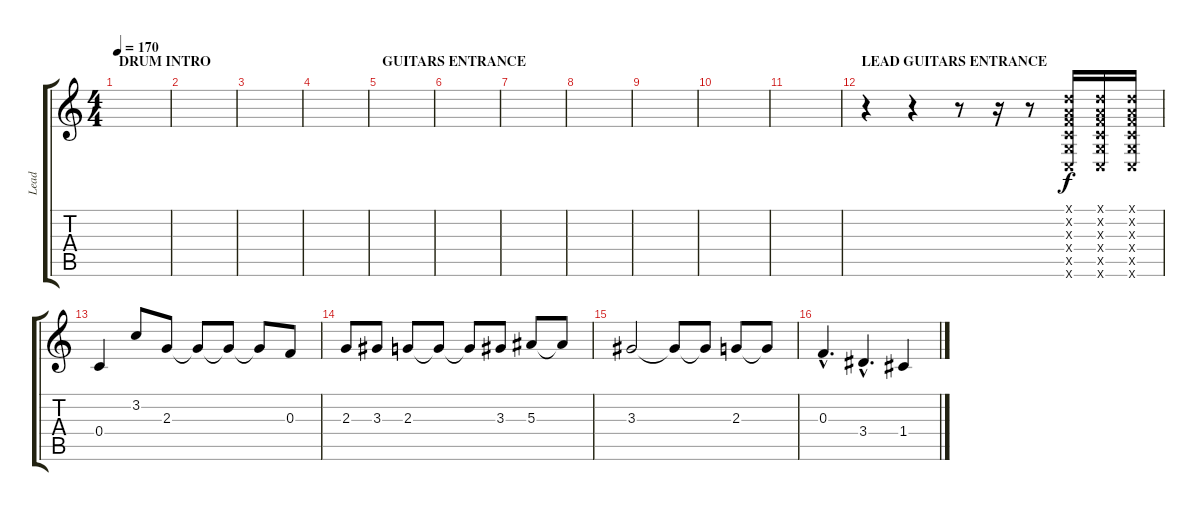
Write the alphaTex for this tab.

\track ("Lead" "Lead") {instrument overdrivenguitar}
\staff {score tabs}
\tuning (D4 A3 F3 C3 G2 C2) {hide}
\ts (4 4)
\section ("" "DRUM INTRO")
\tempo 170
\clef g2
\ks c
|
|
|
|
\section ("" "GUITARS ENTRANCE")
|
|
|
|
|
|
|
\section ("" "LEAD GUITARS ENTRANCE")
r.4 r.4 r.8 r.16 r.8 (0.1{x} 0.2{x} 0.3{x} 0.4{x} 0.5{x} 0.6{x}).16 (0.1{x} 0.2{x} 0.3{x} 0.4{x} 0.5{x} 0.6{x}).16 (0.1{x} 0.2{x} 0.3{x} 0.4{x} 0.5{x} 0.6{x}).16 |
0.4.4{dy f} 3.2.8 2.3.8 2.3{t}.8 2.3{t}.8 2.3{t}.8 0.3.8 |
2.3.8 3.3.8 2.3.8 2.3{t}.8 2.3{t}.8 3.3.8 5.3.8 5.3{t}.8 |
3.3.2 3.3{t}.8 3.3{t}.8 2.3.8 2.3{t}.8 |
0.3{hac}.4{d} 3.4{hac}.4{d} 1.4.4
